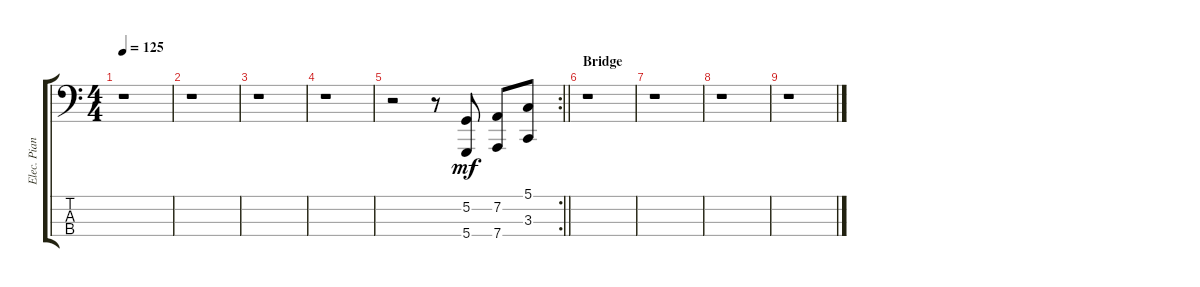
\track ("Elec. Piano Bass Clef" "Elec. Pian") {instrument rockorgan}
\staff {score tabs}
\tuning (G2 D2 A1 D1) {hide}
\ts (4 4)
\tempo 125
\clef f4
\ks c
r.1{dy mf} |
r.1 |
r.1 |
r.1 |
\rc 2
\barLineRight lightlight
r.2 r.8 (5.2 5.4).8{instrument lead8bassandlead} (7.2 7.4).8 (5.1 3.3).8 |
\section ("" "Bridge")
r.1 |
r.1 |
r.1 |
r.1
